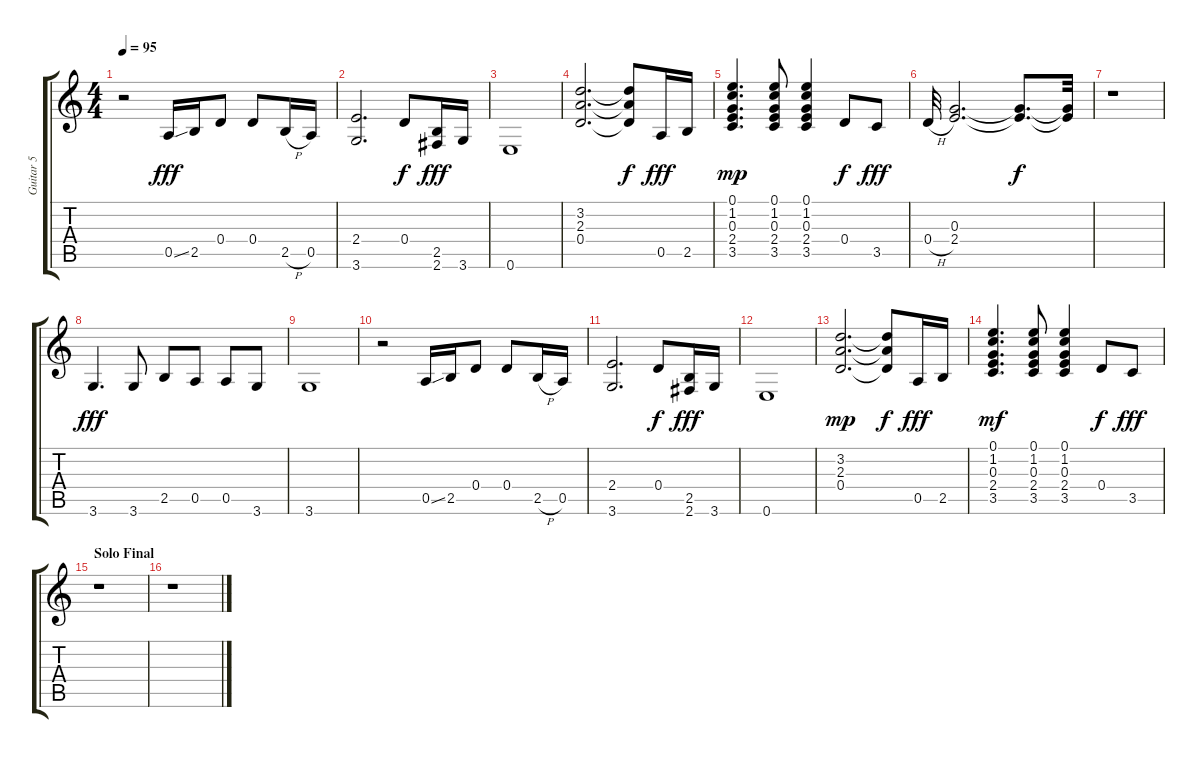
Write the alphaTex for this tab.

\track ("Guitar 5" "Guitar 5") {instrument acousticguitarsteel}
\staff {score tabs}
\tuning (E4 B3 G3 D3 A2 E2) {hide}
\ts (4 4)
\tempo 95
\clef g2
\ks c
r.2{dy fff} 0.5{ss}.16 2.5.16 0.4.8 0.4.8 2.5{h}.16 0.5.16 |
(2.4 3.6).2{d} 0.4.8{dy f} (2.5 2.6).16{dy fff} 3.6.16 |
0.6.1 |
(3.2 2.3 0.4).2{d} (3.2{t} 2.3{t} 0.4{t}).8{dy f} 0.5.16{dy fff} 2.5.16 |
(0.1 1.2 0.3 2.4 3.5).4{d dy mp} (0.1 1.2 0.3 2.4 3.5).8 (0.1 1.2 0.3 2.4 3.5).4 0.4.8{dy f} 3.5.8{dy fff} |
0.4{h}.32 (0.3 2.4).2{d} (0.3{t} 2.4{t}).8{d dy f} (0.3{t} 2.4{t}).32 |
r.1 |
3.6.4{d dy fff} 3.6.8 2.5.8 0.5.8 0.5.8 3.6.8 |
3.6.1 |
r.2 0.5{ss}.16 2.5.16 0.4.8 0.4.8 2.5{h}.16 0.5.16 |
(2.4 3.6).2{d} 0.4.8{dy f} (2.5 2.6).16{dy fff} 3.6.16 |
0.6.1 |
(3.2 2.3 0.4).2{d dy mp} (3.2{t} 2.3{t} 0.4{t}).8{dy f} 0.5.16{dy fff} 2.5.16 |
(0.1 1.2 0.3 2.4 3.5).4{d dy mf} (0.1 1.2 0.3 2.4 3.5).8 (0.1 1.2 0.3 2.4 3.5).4 0.4.8{dy f} 3.5.8{dy fff} |
\section ("" "Solo Final")
r.1 |
r.1
